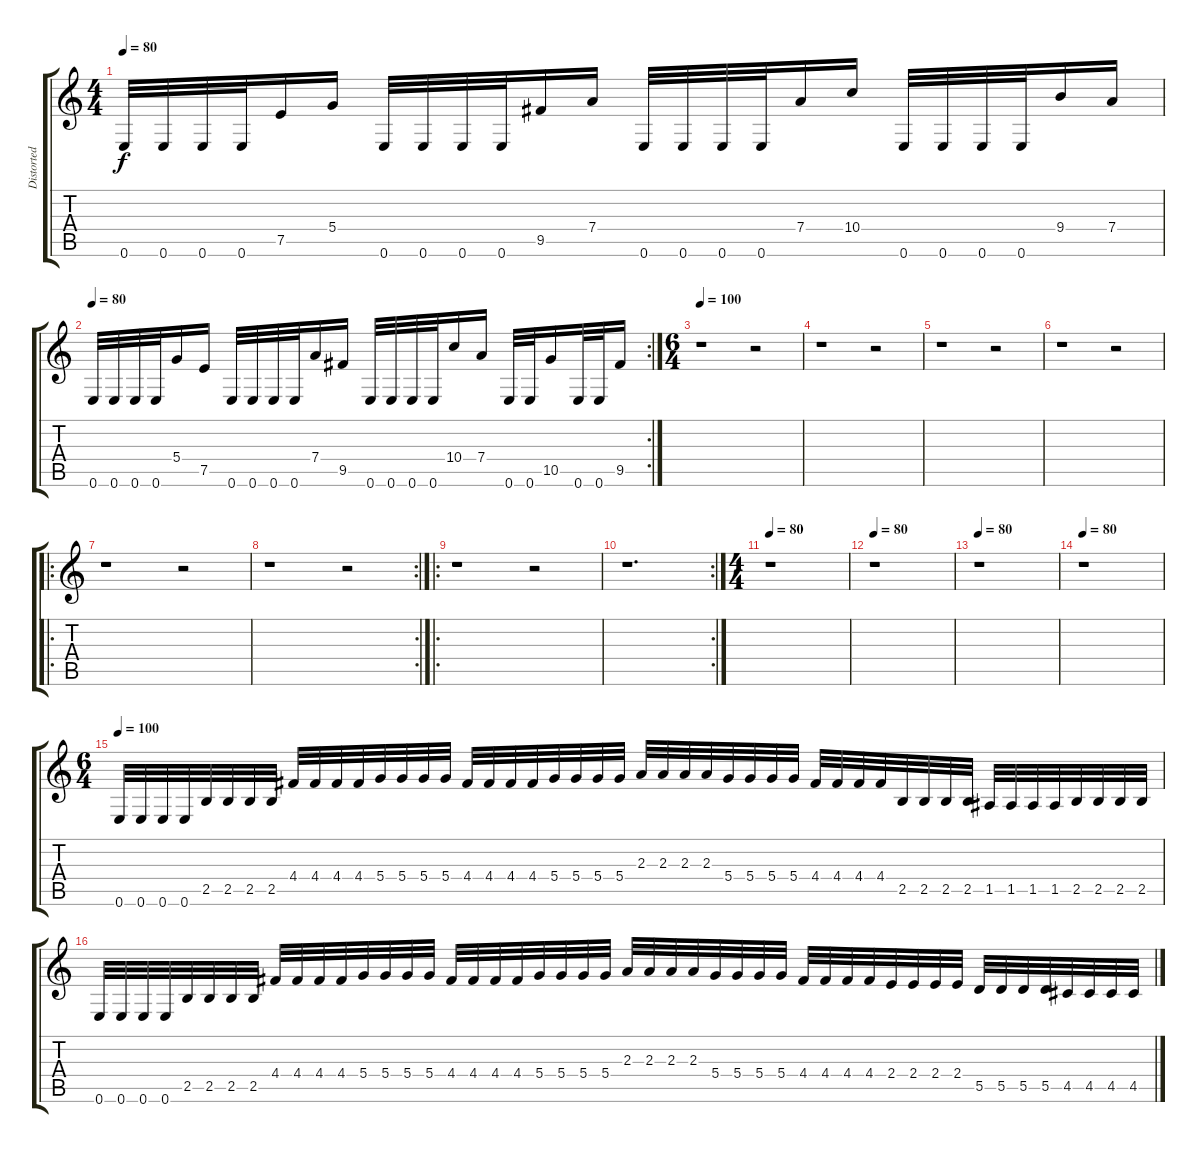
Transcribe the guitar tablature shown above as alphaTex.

\track ("Distorted Guitar" "Distorted ") {instrument distortionguitar}
\staff {score tabs}
\tuning (E4 B3 G3 D3 A2 E2) {hide}
\ts (4 4)
\tempo 80
\clef g2
\ks c
0.6.32{dy f instrument distortionguitar} 0.6.32 0.6.32 0.6.32 7.5.16 5.4.16 0.6.32 0.6.32 0.6.32 0.6.32 9.5.16 7.4.16 0.6.32 0.6.32 0.6.32 0.6.32 7.4.16 10.4.16 0.6.32 0.6.32 0.6.32 0.6.32 9.4.16 7.4.16 |
\rc 2
\tempo 80
0.6.32 0.6.32 0.6.32 0.6.32 5.4.16 7.5.16 0.6.32 0.6.32 0.6.32 0.6.32 7.4.16 9.5.16 0.6.32 0.6.32 0.6.32 0.6.32 10.4.16 7.4.16 0.6.32 0.6.32 10.5.16 0.6.32 0.6.32 9.5.16 |
\ts (6 4)
\tempo 100
r.1 r.2 |
r.1 r.2 |
r.1 r.2 |
r.1 r.2 |
\ro
r.1 r.2 |
\rc 2
r.1 r.2 |
\ro
r.1 r.2 |
\rc 2
r.1{d} |
\ts (4 4)
\tempo 80
r.1 |
\tempo 80
r.1 |
\tempo 80
r.1 |
\tempo 80
r.1 |
\ts (6 4)
\tempo 100
0.6.32 0.6.32 0.6.32 0.6.32 2.5.32 2.5.32 2.5.32 2.5.32 4.4.32 4.4.32 4.4.32 4.4.32 5.4.32 5.4.32 5.4.32 5.4.32 4.4.32 4.4.32 4.4.32 4.4.32 5.4.32 5.4.32 5.4.32 5.4.32 2.3.32 2.3.32 2.3.32 2.3.32 5.4.32 5.4.32 5.4.32 5.4.32 4.4.32 4.4.32 4.4.32 4.4.32 2.5.32 2.5.32 2.5.32 2.5.32 1.5.32 1.5.32 1.5.32 1.5.32 2.5.32 2.5.32 2.5.32 2.5.32 |
0.6.32 0.6.32 0.6.32 0.6.32 2.5.32 2.5.32 2.5.32 2.5.32 4.4.32 4.4.32 4.4.32 4.4.32 5.4.32 5.4.32 5.4.32 5.4.32 4.4.32 4.4.32 4.4.32 4.4.32 5.4.32 5.4.32 5.4.32 5.4.32 2.3.32 2.3.32 2.3.32 2.3.32 5.4.32 5.4.32 5.4.32 5.4.32 4.4.32 4.4.32 4.4.32 4.4.32 2.4.32 2.4.32 2.4.32 2.4.32 5.5.32 5.5.32 5.5.32 5.5.32 4.5.32 4.5.32 4.5.32 4.5.32
